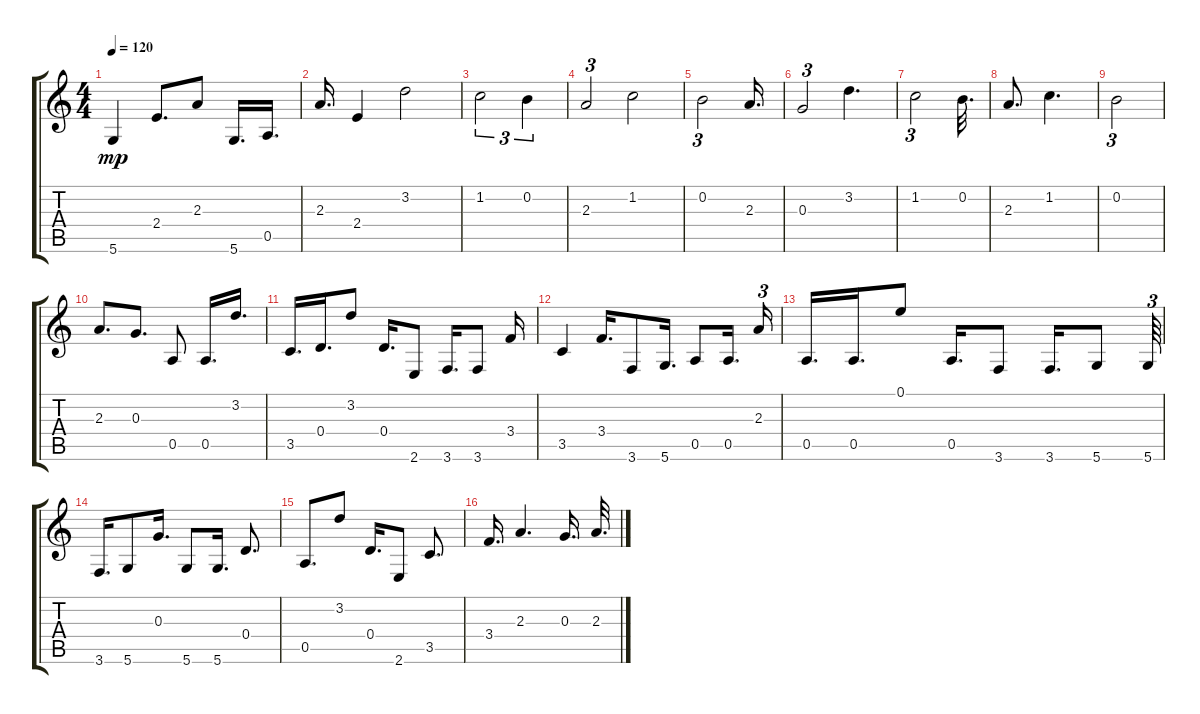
\track "" {instrument electricguitarjazz}
\staff {score tabs}
\tuning (E4 B3 G3 D3 A2 D2) {hide}
\ts (4 4)
\tempo 120
\clef g2
\ks c
5.6.4{dy mp} 2.4.8{d} 2.3.8 5.6.16{d} 0.5.16{d} |
2.3.16{d} 2.4.4 3.2.2 |
1.2.2{tu (3 2)} 0.2.4{tu (3 2)} |
2.3.2{tu (3 2)} 1.2.2 |
0.2.2{tu (3 2)} 2.3.16{d} |
0.3.2{tu (3 2)} 3.2.4{d} |
1.2.2{tu (3 2)} 0.2.32{d} |
2.3.8{d} 1.2.4{d} |
0.2.2{tu (3 2)} |
2.3.8{d} 0.3.8{d} 0.5.8 0.5.16{d} 3.2.16{d} |
3.5.16{d} 0.4.16{d} 3.2.8 0.4.16{d} 2.6.8 3.6.16{d} 3.6.8 3.4.16 |
3.5.4 3.4.16{d} 3.6.8 5.6.16{d} 0.5.8 0.5.16{d} 2.3.16{tu (3 2)} |
0.5.16{d} 0.5.16{d} 0.1.8 0.5.16{d} 3.6.8 3.6.16{d} 5.6.8 5.6.64{tu (3 2)} |
3.6.16{d} 5.6.8 0.3.16{d} 5.6.8 5.6.16{d} 0.4.8{d} |
0.5.8{d} 3.2.8 0.4.16{d} 2.6.8 3.5.8{d} |
3.4.16{d} 2.3.4{d} 0.3.16{d} 2.3.32{d}
